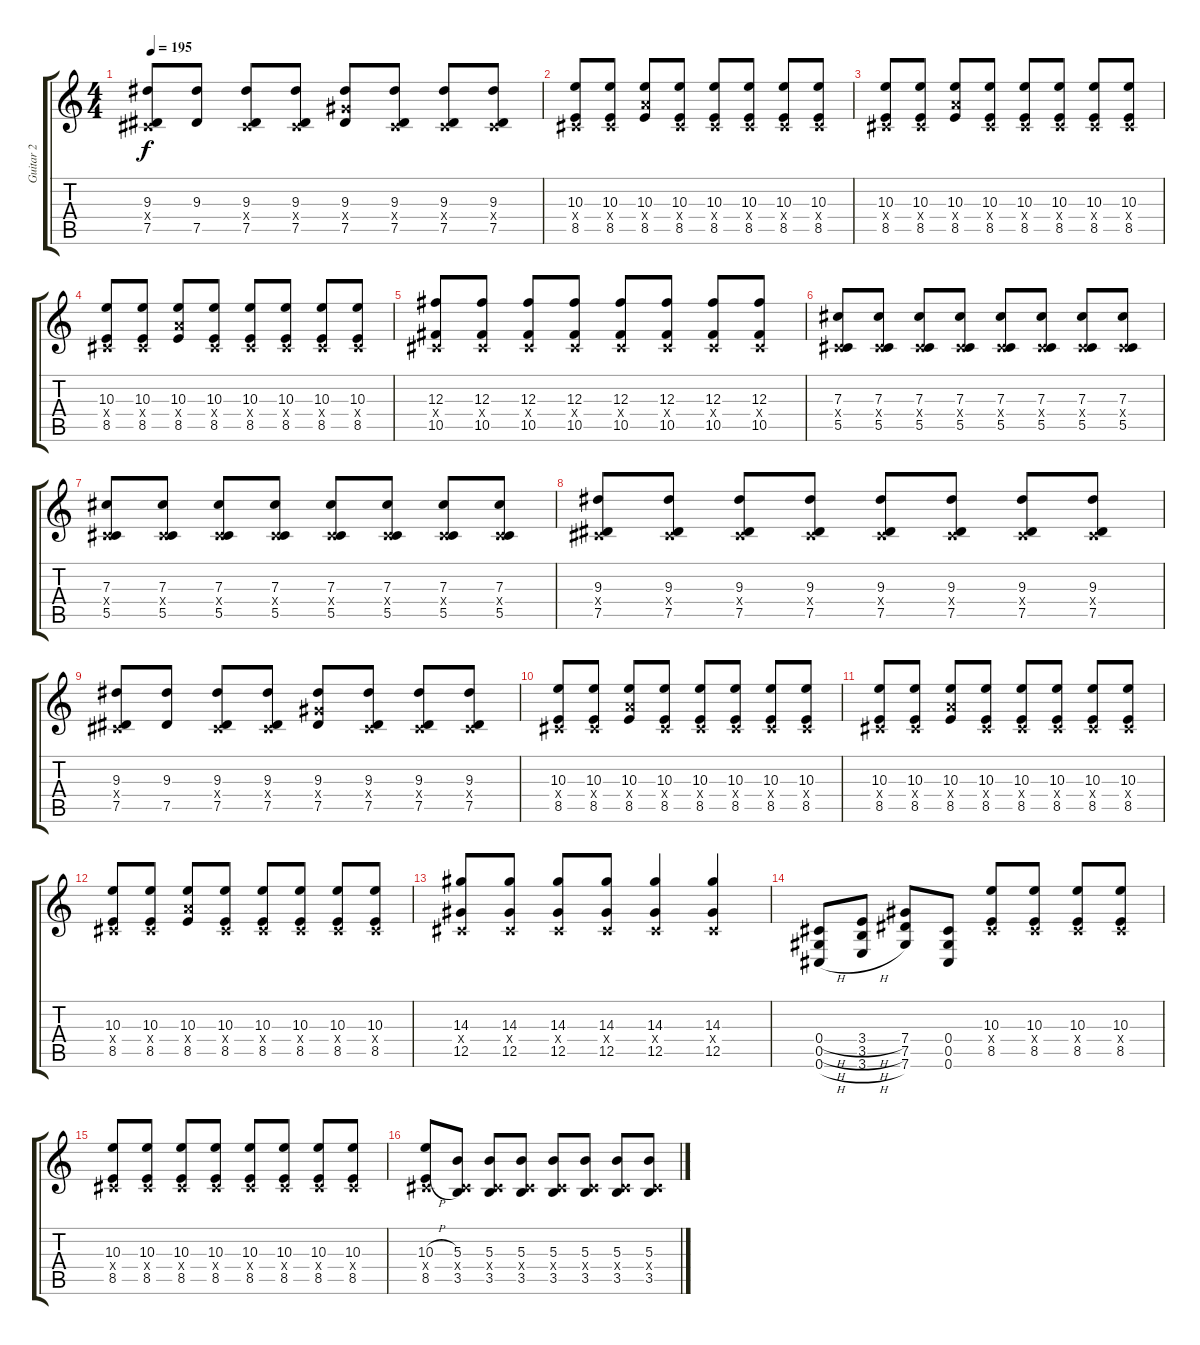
\track ("Guitar 2" "Guitar 2") {instrument overdrivenguitar}
\staff {score tabs}
\tuning (Eb4 Bb3 Gb3 Db3 Ab2 Db2) {hide}
\ts (4 4)
\tempo 195
\clef g2
\ks c
(9.3 0.4{x} 7.5).8{dy f} (9.3 7.5).8 (9.3 0.4{x} 7.5).8 (9.3 0.4{x} 7.5).8 (9.3 7.4{x} 7.5).8 (9.3 0.4{x} 7.5).8 (9.3 0.4{x} 7.5).8 (9.3 0.4{x} 7.5).8 |
(10.3 0.4{x} 8.5).8 (10.3 0.4{x} 8.5).8 (10.3 8.4{x} 8.5).8 (10.3 0.4{x} 8.5).8 (10.3 0.4{x} 8.5).8 (10.3 0.4{x} 8.5).8 (10.3 0.4{x} 8.5).8 (10.3 0.4{x} 8.5).8 |
(10.3 0.4{x} 8.5).8 (10.3 0.4{x} 8.5).8 (10.3 8.4{x} 8.5).8 (10.3 0.4{x} 8.5).8 (10.3 0.4{x} 8.5).8 (10.3 0.4{x} 8.5).8 (10.3 0.4{x} 8.5).8 (10.3 0.4{x} 8.5).8 |
(10.3 0.4{x} 8.5).8 (10.3 0.4{x} 8.5).8 (10.3 8.4{x} 8.5).8 (10.3 0.4{x} 8.5).8 (10.3 0.4{x} 8.5).8 (10.3 0.4{x} 8.5).8 (10.3 0.4{x} 8.5).8 (10.3 0.4{x} 8.5).8 |
(12.3 0.4{x} 10.5).8 (12.3 0.4{x} 10.5).8 (12.3 0.4{x} 10.5).8 (12.3 0.4{x} 10.5).8 (12.3 0.4{x} 10.5).8 (12.3 0.4{x} 10.5).8 (12.3 0.4{x} 10.5).8 (12.3 0.4{x} 10.5).8 |
(7.3 0.4{x} 5.5).8 (7.3 0.4{x} 5.5).8 (7.3 0.4{x} 5.5).8 (7.3 0.4{x} 5.5).8 (7.3 0.4{x} 5.5).8 (7.3 0.4{x} 5.5).8 (7.3 0.4{x} 5.5).8 (7.3 0.4{x} 5.5).8 |
(7.3 0.4{x} 5.5).8 (7.3 0.4{x} 5.5).8 (7.3 0.4{x} 5.5).8 (7.3 0.4{x} 5.5).8 (7.3 0.4{x} 5.5).8 (7.3 0.4{x} 5.5).8 (7.3 0.4{x} 5.5).8 (7.3 0.4{x} 5.5).8 |
(9.3 0.4{x} 7.5).8 (9.3 0.4{x} 7.5).8 (9.3 0.4{x} 7.5).8 (9.3 0.4{x} 7.5).8 (9.3 0.4{x} 7.5).8 (9.3 0.4{x} 7.5).8 (9.3 0.4{x} 7.5).8 (9.3 0.4{x} 7.5).8 |
(9.3 0.4{x} 7.5).8 (9.3 7.5).8 (9.3 0.4{x} 7.5).8 (9.3 0.4{x} 7.5).8 (9.3 7.4{x} 7.5).8 (9.3 0.4{x} 7.5).8 (9.3 0.4{x} 7.5).8 (9.3 0.4{x} 7.5).8 |
(10.3 0.4{x} 8.5).8 (10.3 0.4{x} 8.5).8 (10.3 8.4{x} 8.5).8 (10.3 0.4{x} 8.5).8 (10.3 0.4{x} 8.5).8 (10.3 0.4{x} 8.5).8 (10.3 0.4{x} 8.5).8 (10.3 0.4{x} 8.5).8 |
(10.3 0.4{x} 8.5).8 (10.3 0.4{x} 8.5).8 (10.3 8.4{x} 8.5).8 (10.3 0.4{x} 8.5).8 (10.3 0.4{x} 8.5).8 (10.3 0.4{x} 8.5).8 (10.3 0.4{x} 8.5).8 (10.3 0.4{x} 8.5).8 |
(10.3 0.4{x} 8.5).8 (10.3 0.4{x} 8.5).8 (10.3 8.4{x} 8.5).8 (10.3 0.4{x} 8.5).8 (10.3 0.4{x} 8.5).8 (10.3 0.4{x} 8.5).8 (10.3 0.4{x} 8.5).8 (10.3 0.4{x} 8.5).8 |
(14.3 0.4{x} 12.5).8 (14.3 0.4{x} 12.5).8 (14.3 0.4{x} 12.5).8 (14.3 0.4{x} 12.5).8 (14.3 0.4{x} 12.5).4 (14.3 0.4{x} 12.5).4 |
(0.4{h} 0.5{h} 0.6{h}).8 (3.4{h} 3.5{h} 3.6{h}).8 (7.4 7.5 7.6).8 (0.4 0.5 0.6).8 (10.3 0.4{x} 8.5).8 (10.3 0.4{x} 8.5).8 (10.3 0.4{x} 8.5).8 (10.3 0.4{x} 8.5).8 |
(10.3 0.4{x} 8.5).8 (10.3 0.4{x} 8.5).8 (10.3 0.4{x} 8.5).8 (10.3 0.4{x} 8.5).8 (10.3 0.4{x} 8.5).8 (10.3 0.4{x} 8.5).8 (10.3 0.4{x} 8.5).8 (10.3 0.4{x} 8.5).8 |
(10.3{h} 0.4{x} 8.5{h}).8 (5.3 0.4{x} 3.5).8 (5.3 0.4{x} 3.5).8 (5.3 0.4{x} 3.5).8 (5.3 0.4{x} 3.5).8 (5.3 0.4{x} 3.5).8 (5.3 0.4{x} 3.5).8 (5.3 0.4{x} 3.5).8
